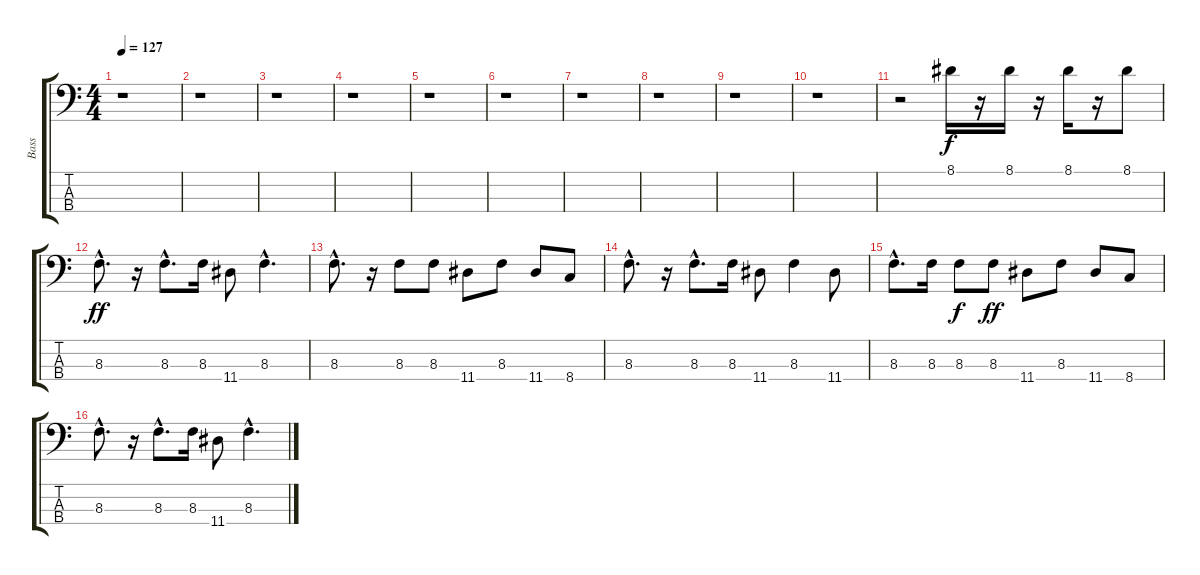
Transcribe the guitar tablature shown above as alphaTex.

\track ("Bass" "Bass") {instrument fretlessbass}
\staff {score tabs}
\tuning (G2 D2 A1 E1) {hide}
\ts (4 4)
\tempo 127
\clef f4
\ks c
r.1{dy f instrument fretlessbass} |
r.1 |
r.1 |
r.1 |
r.1 |
r.1 |
r.1 |
r.1 |
r.1 |
r.1 |
r.2 8.1.16 r.16 8.1.16 r.16 8.1.16 r.16 8.1.8 |
8.3{hac}.8{d dy ff} r.16 8.3{hac}.8{d} 8.3.16 11.4.8 8.3{hac}.4{d} |
8.3{hac}.8{d} r.16 8.3.8 8.3.8 11.4.8 8.3.8 11.4.8 8.4.8 |
8.3{hac}.8{d} r.16 8.3{hac}.8{d} 8.3.16 11.4.8 8.3.4 11.4.8 |
8.3{hac}.8{d} 8.3.16 8.3.8{dy f} 8.3.8{dy ff} 11.4.8 8.3.8 11.4.8 8.4.8 |
8.3{hac}.8{d} r.16 8.3{hac}.8{d} 8.3.16 11.4.8 8.3{hac}.4{d}
